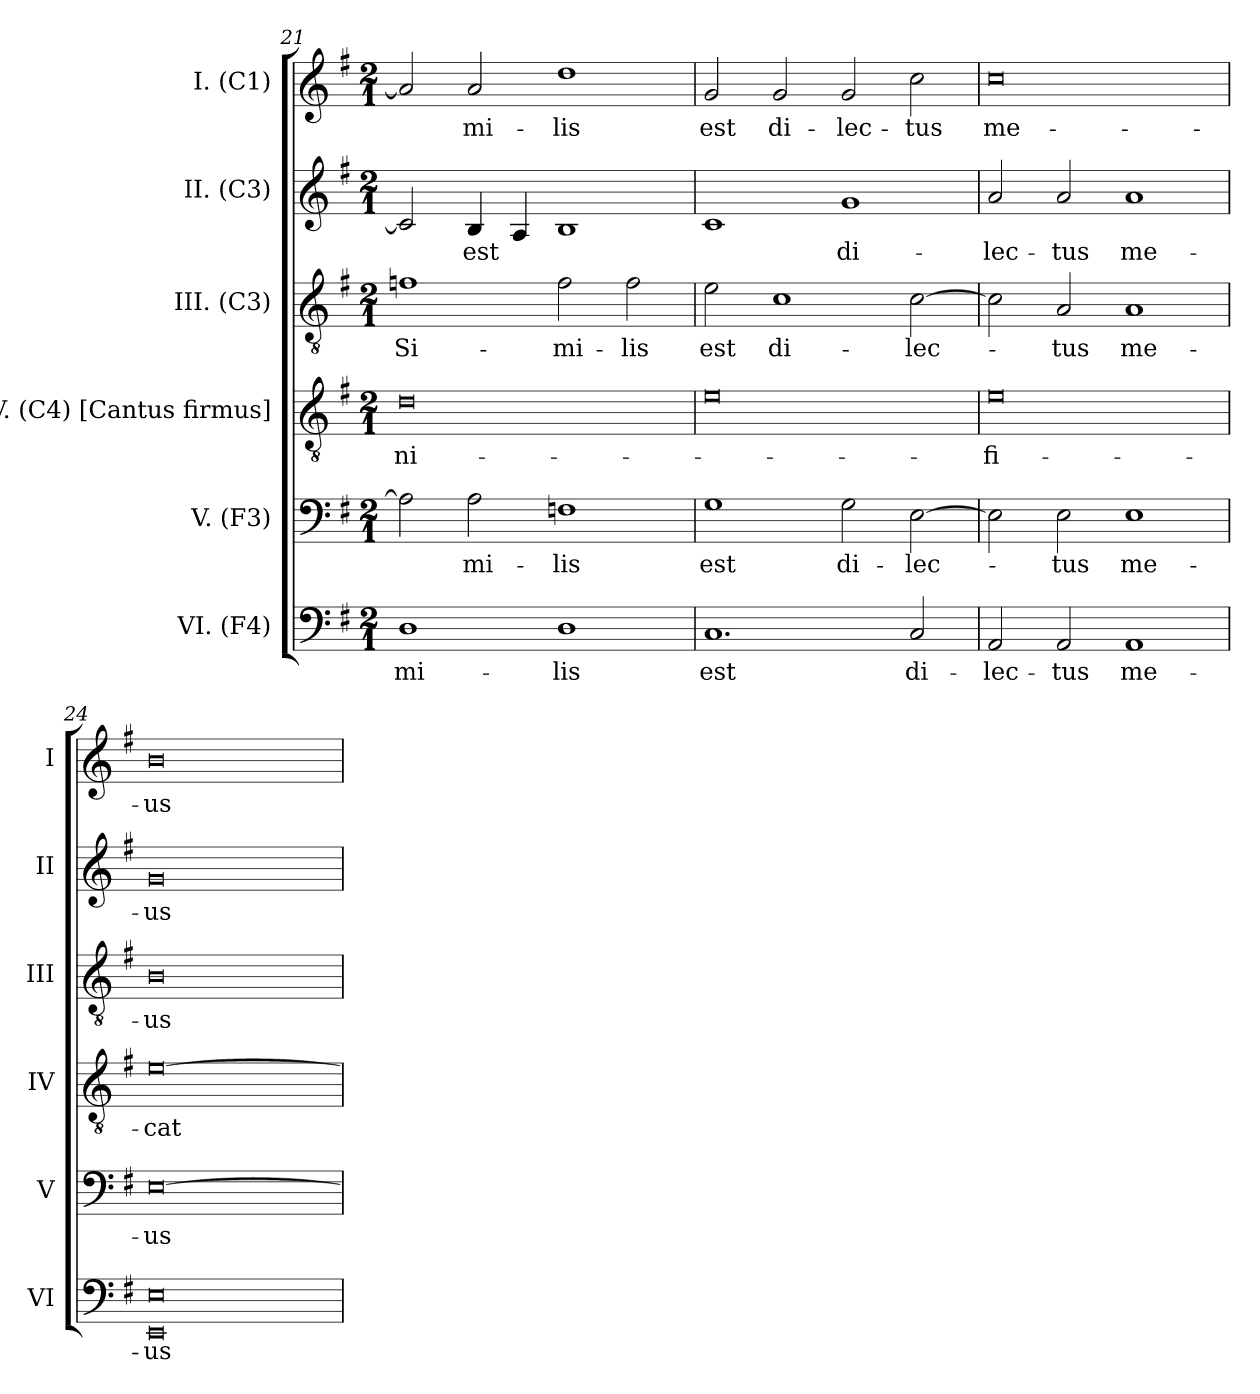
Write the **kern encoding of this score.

**kern	**text	**kern	**text	**kern	**text	**kern	**text	**kern	**text	**kern	**text
*part6	*part6	*part5	*part5	*part4	*part4	*part3	*part3	*part2	*part2	*part1	*part1
*staff6	*staff6	*staff5	*staff5	*staff4	*staff4	*staff3	*staff3	*staff2	*staff2	*staff1	*staff1
*I"VI. (F4)	*	*I"V. (F3)	*	*I"IV. (C4) [Cantus firmus]	*	*I"III. (C3)	*	*I"II. (C3)	*	*I"I. (C1)	*
*I'VI	*	*I'V	*	*I'IV	*	*I'III	*	*I'II	*	*I'I	*
*clefF4	*	*clefF4	*	*clefGv2	*	*clefGv2	*	*clefG2	*	*clefG2	*
*	*	*	*	*ITrd7c12	*	*	*	*	*	*	*
*k[f#]	*	*k[f#]	*	*k[f#]	*	*k[f#]	*	*k[f#]	*	*k[f#]	*
*G:	*	*G:	*	*G:	*	*G:	*	*G:	*	*G:	*
*M2/1	*	*M2/1	*	*M2/1	*	*M2/1	*	*M2/1	*	*M2/1	*
=21	=21	=21	=21	=21	=21	=21	=21	=21	=21	=21	=21
!	!LO:LY:b:color=#000000	!	!	!	!	!	!	!	!	!	!
!	!	!	!	!	!LO:LY:b:color=#000000	!	!	!	!	!	!
!	!	!	!	!	!	!	!LO:LY:b:color=#000000	!	!	!	!
1Di	-mi-	2Ai\]	.	0Di	-ni-	1fni	Si-	2ci/]	.	2ai/]	.
!	!	!	!LO:LY:b:color=#000000	!	!	!	!	!	!	!	!
!	!	!	!	!	!	!	!	!	!LO:LY:b:color=#000000	!	!
!	!	!	!	!	!	!	!	!	!	!	!LO:LY:b:color=#000000
.	.	2Ai\	-mi-	.	.	.	.	4Bi/	est	2ai/	-mi-
.	.	.	.	.	.	.	.	4Ai/	.	.	.
!	!LO:LY:b:color=#000000	!	!	!	!	!	!	!	!	!	!
!	!	!	!LO:LY:b:color=#000000	!	!	!	!	!	!	!	!
!	!	!	!	!	!	!	!LO:LY:b:color=#000000	!	!	!	!
!	!	!	!	!	!	!	!	!	!	!	!LO:LY:b:color=#000000
1Di	-lis	1Fni	-lis	.	.	2fi\	-mi-	1Bi	.	1ddi	-lis
!	!	!	!	!	!	!	!LO:LY:b:color=#000000	!	!	!	!
.	.	.	.	.	.	2fi\	-lis	.	.	.	.
!!LO:LB:g=z
=22	=22	=22	=22	=22	=22	=22	=22	=22	=22	=22	=22
!	!LO:LY:b:color=#000000	!	!	!	!	!	!	!	!	!	!
!	!	!	!LO:LY:b:color=#000000	!	!	!	!	!	!	!	!
!	!	!	!	!	!	!	!LO:LY:b:color=#000000	!	!	!	!
!	!	!	!	!	!	!	!	!	!	!	!LO:LY:b:color=#000000
1.Ci	est	1Gi	est	0Ei	.	2ei\	est	1ci	.	2gi/	est
!	!	!	!	!	!	!	!LO:LY:b:color=#000000	!	!	!	!
!	!	!	!	!	!	!	!	!	!	!	!LO:LY:b:color=#000000
.	.	.	.	.	.	1ci	di-	.	.	2gi/	di-
!	!	!	!LO:LY:b:color=#000000	!	!	!	!	!	!	!	!
!	!	!	!	!	!	!	!	!	!LO:LY:b:color=#000000	!	!
!	!	!	!	!	!	!	!	!	!	!	!LO:LY:b:color=#000000
.	.	2Gi\	di-	.	.	.	.	1gi	di-	2gi/	-lec-
!	!LO:LY:b:color=#000000	!	!	!	!	!	!	!	!	!	!
!	!	!	!LO:LY:b:color=#000000	!	!	!	!	!	!	!	!
!	!	!	!	!	!	!	!LO:LY:b:color=#000000	!	!	!	!
!	!	!	!	!	!	!	!	!	!	!	!LO:LY:b:color=#000000
2Ci/	di-	[2Ei\	-lec-	.	.	[2ci\	-lec-	.	.	2cci\	-tus
=23	=23	=23	=23	=23	=23	=23	=23	=23	=23	=23	=23
!	!LO:LY:b:color=#000000	!	!	!	!	!	!	!	!	!	!
!	!	!	!	!	!LO:LY:b:color=#000000	!	!	!	!	!	!
!	!	!	!	!	!	!	!	!	!LO:LY:b:color=#000000	!	!
!	!	!	!	!	!	!	!	!	!	!	!LO:LY:b:color=#000000
2AAi/	-lec-	2Ei\]	.	0Ei	-fi-	2ci\]	.	2ai/	-lec-	0cci	me-
!	!LO:LY:b:color=#000000	!	!	!	!	!	!	!	!	!	!
!	!	!	!LO:LY:b:color=#000000	!	!	!	!	!	!	!	!
!	!	!	!	!	!	!	!LO:LY:b:color=#000000	!	!	!	!
!	!	!	!	!	!	!	!	!	!LO:LY:b:color=#000000	!	!
2AAi/	-tus	2Ei\	-tus	.	.	2Ai/	-tus	2ai/	-tus	.	.
!	!LO:LY:b:color=#000000	!	!	!	!	!	!	!	!	!	!
!	!	!	!LO:LY:b:color=#000000	!	!	!	!	!	!	!	!
!	!	!	!	!	!	!	!LO:LY:b:color=#000000	!	!	!	!
!	!	!	!	!	!	!	!	!	!LO:LY:b:color=#000000	!	!
1AAi	me-	1Ei	me-	.	.	1Ai	me-	1ai	me-	.	.
=24	=24	=24	=24	=24	=24	=24	=24	=24	=24	=24	=24
!	!LO:LY:b:color=#000000	!	!	!	!	!	!	!	!	!	!
!	!	!	!LO:LY:b:color=#000000	!	!	!	!	!	!	!	!
!	!	!	!	!	!LO:LY:b:color=#000000	!	!	!	!	!	!
!	!	!	!	!	!	!	!LO:LY:b:color=#000000	!	!	!	!
!	!	!	!	!	!	!	!	!	!LO:LY:b:color=#000000	!	!
!	!	!	!	!	!	!	!	!	!	!	!LO:LY:b:color=#000000
0EEi 0Ei	-us	[0Ei	-us	[0Ei	-cat	0Bi	-us	0gi	-us	0bi	-us
=	=	=	=	=	=	=	=	=	=	=	=
*-	*-	*-	*-	*-	*-	*-	*-	*-	*-	*-	*-
